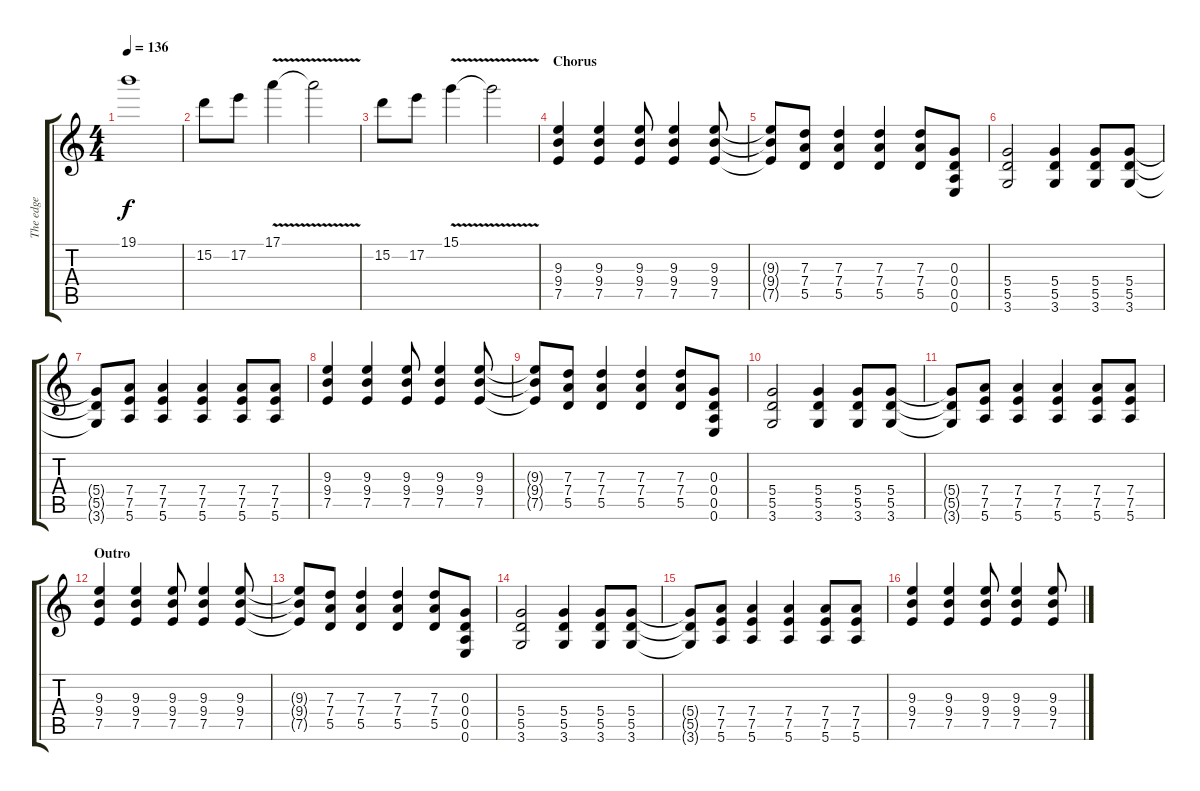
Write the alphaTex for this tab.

\track ("The edge" "The edge") {instrument distortionguitar}
\staff {score tabs}
\tuning (E4 B3 G3 D3 A2 E2) {hide}
\ts (4 4)
\tempo 136
\clef g2
\ks c
19.1{t}.1{dy f} |
15.2.8 17.2.8 17.1{v}.4 17.1{t}.2 |
15.2.8 17.2.8 15.1{v}.4 15.1{t}.2 |
\section ("" "Chorus")
(9.3 9.4 7.5).4 (9.3 9.4 7.5).4 (9.3 9.4 7.5).8 (9.3 9.4 7.5).4 (9.3 9.4 7.5).8 |
(9.3{t} 9.4{t} 7.5{t}).8 (7.3 7.4 5.5).8 (7.3 7.4 5.5).4 (7.3 7.4 5.5).4 (7.3 7.4 5.5).8 (0.3 0.4 0.5 0.6).8 |
(5.4 5.5 3.6).2 (5.4 5.5 3.6).4 (5.4 5.5 3.6).8 (5.4 5.5 3.6).8 |
(5.4{t} 5.5{t} 3.6{t}).8 (7.4 7.5 5.6).8 (7.4 7.5 5.6).4 (7.4 7.5 5.6).4 (7.4 7.5 5.6).8 (7.4 7.5 5.6).8 |
(9.3 9.4 7.5).4 (9.3 9.4 7.5).4 (9.3 9.4 7.5).8 (9.3 9.4 7.5).4 (9.3 9.4 7.5).8 |
(9.3{t} 9.4{t} 7.5{t}).8 (7.3 7.4 5.5).8 (7.3 7.4 5.5).4 (7.3 7.4 5.5).4 (7.3 7.4 5.5).8 (0.3 0.4 0.5 0.6).8 |
(5.4 5.5 3.6).2 (5.4 5.5 3.6).4 (5.4 5.5 3.6).8 (5.4 5.5 3.6).8 |
(5.4{t} 5.5{t} 3.6{t}).8 (7.4 7.5 5.6).8 (7.4 7.5 5.6).4 (7.4 7.5 5.6).4 (7.4 7.5 5.6).8 (7.4 7.5 5.6).8 |
\section ("" "Outro")
(9.3 9.4 7.5).4 (9.3 9.4 7.5).4 (9.3 9.4 7.5).8 (9.3 9.4 7.5).4 (9.3 9.4 7.5).8 |
(9.3{t} 9.4{t} 7.5{t}).8 (7.3 7.4 5.5).8 (7.3 7.4 5.5).4 (7.3 7.4 5.5).4 (7.3 7.4 5.5).8 (0.3 0.4 0.5 0.6).8 |
(5.4 5.5 3.6).2 (5.4 5.5 3.6).4 (5.4 5.5 3.6).8 (5.4 5.5 3.6).8 |
(5.4{t} 5.5{t} 3.6{t}).8 (7.4 7.5 5.6).8 (7.4 7.5 5.6).4 (7.4 7.5 5.6).4 (7.4 7.5 5.6).8 (7.4 7.5 5.6).8 |
(9.3 9.4 7.5).4 (9.3 9.4 7.5).4 (9.3 9.4 7.5).8 (9.3 9.4 7.5).4 (9.3 9.4 7.5).8
